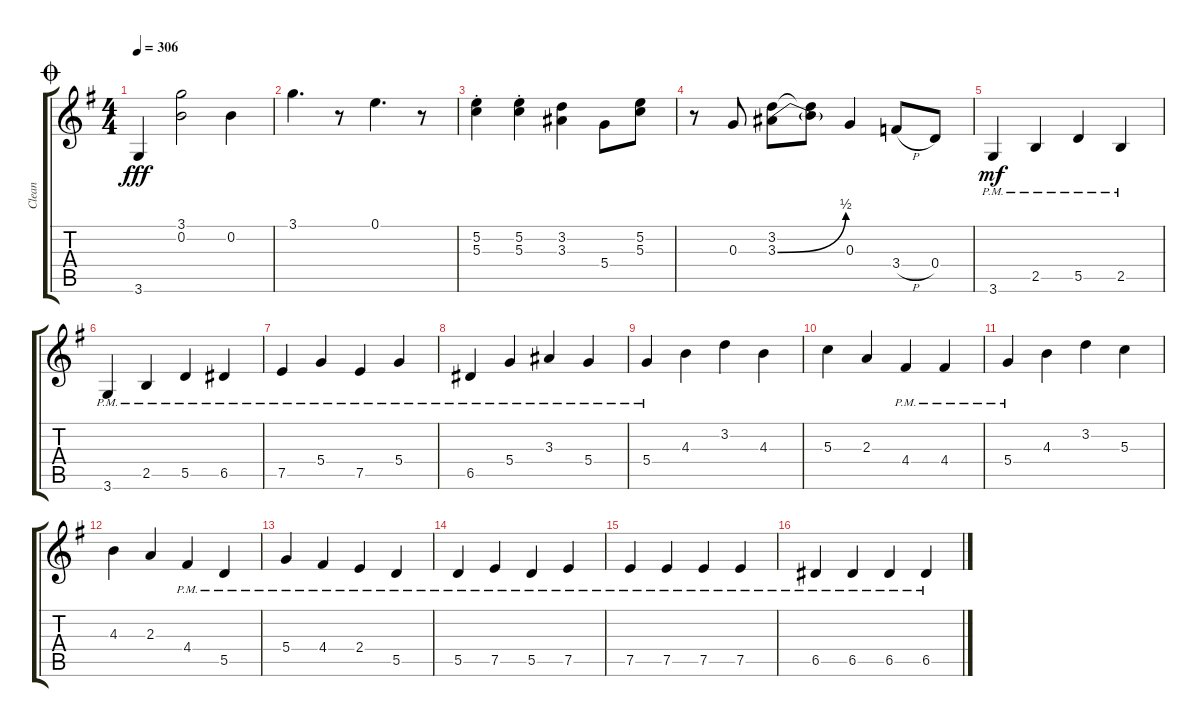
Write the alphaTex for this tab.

\track ("Clean" "Clean") {instrument electricguitarclean}
\staff {score tabs}
\tuning (E4 B3 G3 D3 A2 E2) {hide}
\ts (4 4)
\jump coda
\tempo 306
\clef g2
\ks g
3.6.4{dy fff} (3.1 0.2).2 0.2.4 |
3.1.4{d} r.8 0.1.4{d} r.8 |
(5.2{st} 5.3{st}).4 (5.2{st} 5.3{st}).4 (3.2 3.3).4 5.4.8 (5.2 5.3).8 |
r.8 0.3.8 (3.2 3.3{be (bend 0 0 60 2)}).8 (3.2{t} 3.3{t}).8 0.3.4 3.4{h}.8 0.4.8 |
3.6{pm}.4{dy mf} 2.5{pm}.4 5.5{pm}.4 2.5{pm}.4 |
3.6{pm}.4 2.5{pm}.4 5.5{pm}.4 6.5{pm}.4 |
7.5{pm}.4 5.4{pm}.4 7.5{pm}.4 5.4{pm}.4 |
6.5{pm}.4 5.4{pm}.4 3.3{pm}.4 5.4{pm}.4 |
5.4{pm}.4 4.3.4 3.2.4 4.3.4 |
5.3.4 2.3.4 4.4{pm}.4 4.4{pm}.4 |
5.4{pm}.4 4.3.4 3.2.4 5.3.4 |
4.3.4 2.3.4 4.4{pm}.4 5.5{pm}.4 |
5.4{pm}.4 4.4{pm}.4 2.4{pm}.4 5.5{pm}.4 |
5.5{pm}.4 7.5{pm}.4 5.5{pm}.4 7.5{pm}.4 |
7.5{pm}.4 7.5{pm}.4 7.5{pm}.4 7.5{pm}.4 |
6.5{pm}.4 6.5{pm}.4 6.5{pm}.4 6.5{pm}.4
